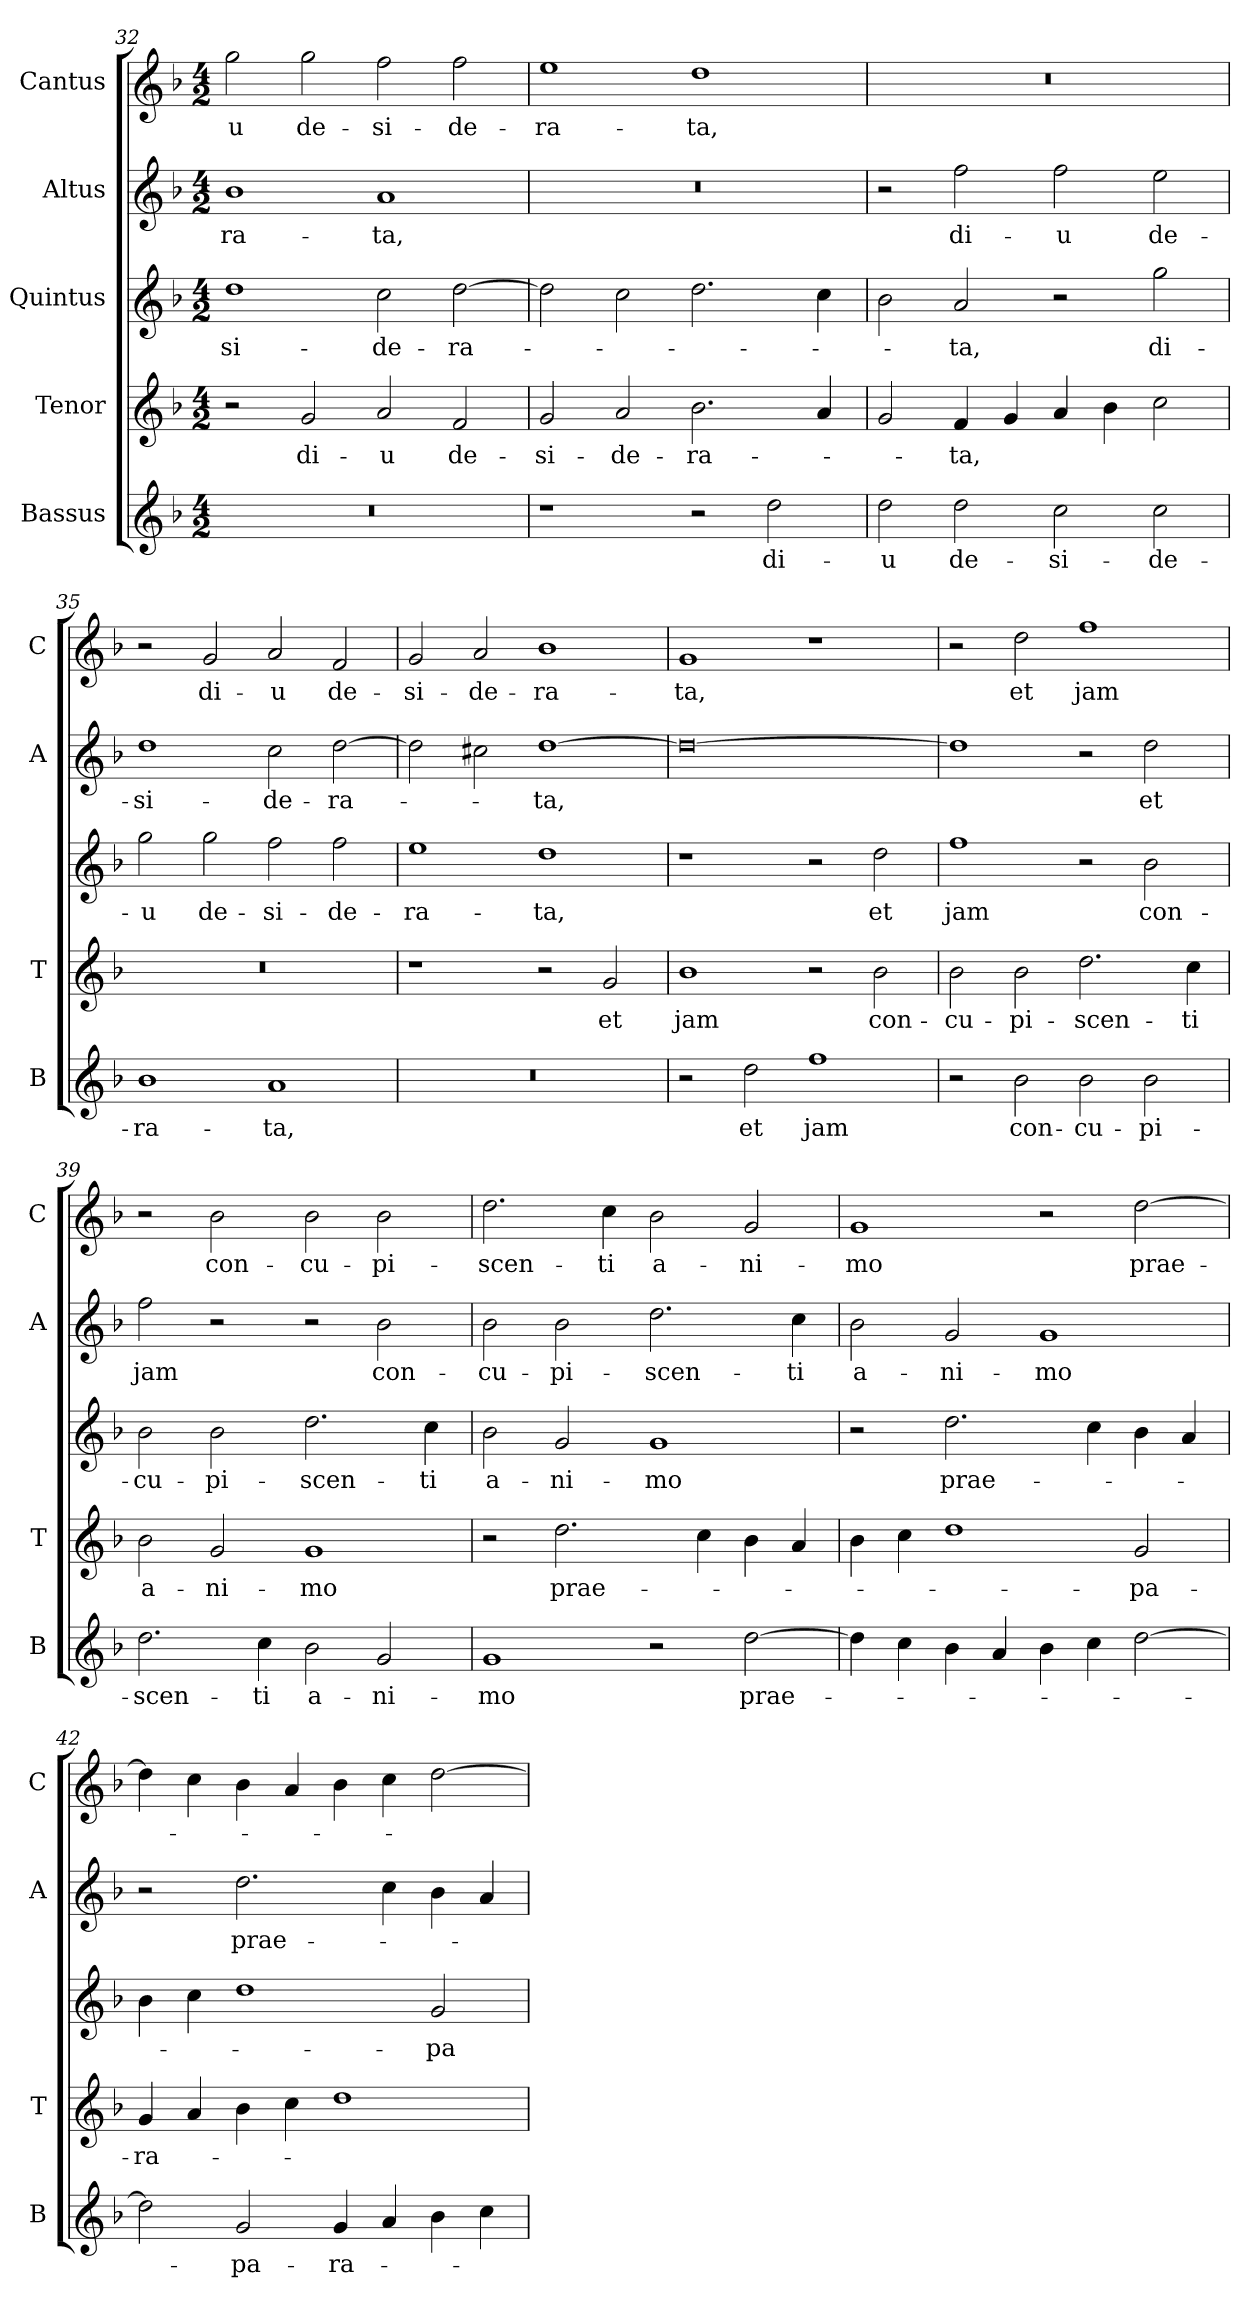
**kern	**text	**kern	**text	**kern	**text	**kern	**text	**kern	**text
*part5	*part5	*part4	*part4	*part3	*part3	*part2	*part2	*part1	*part1
*staff5	*staff5	*staff4	*staff4	*staff3	*staff3	*staff2	*staff2	*staff1	*staff1
*I"Bassus	*	*I"Tenor	*	*I"Quintus	*	*I"Altus	*	*I"Cantus	*
*I'B	*	*I'T	*	*	*	*I'A	*	*I'C	*
*clefG2	*	*clefG2	*	*clefG2	*	*clefG2	*	*clefG2	*
*k[b-]	*	*k[b-]	*	*k[b-]	*	*k[b-]	*	*k[b-]	*
*F:	*	*F:	*	*F:	*	*F:	*	*F:	*
*M4/2	*	*M4/2	*	*M4/2	*	*M4/2	*	*M4/2	*
=32	=32	=32	=32	=32	=32	=32	=32	=32	=32
!	!	!	!	!	!LO:LY:b	!	!LO:LY:b	!	!LO:LY:b
0r	.	2r	.	1dd	-si-	1b-	-ra-	2gg\	-u
!	!	!	!LO:LY:b	!	!	!	!	!	!LO:LY:b
.	.	2g/	di-	.	.	.	.	2gg\	de-
!	!	!	!LO:LY:b	!	!LO:LY:b	!	!LO:LY:b	!	!LO:LY:b
.	.	2a/	-u	2cc\	-de-	1a	-ta,	2ff\	-si-
!	!	!	!LO:LY:b	!	!LO:LY:b	!	!	!	!LO:LY:b
.	.	2f/	de-	[2dd\	-ra-	.	.	2ff\	-de-
=33	=33	=33	=33	=33	=33	=33	=33	=33	=33
!	!	!	!LO:LY:b	!	!	!	!	!	!LO:LY:b
1r	.	2g/	-si-	2dd\]	.	0r	.	1ee	-ra-
!	!	!	!LO:LY:b	!	!	!	!	!	!
.	.	2a/	-de-	2cc\	.	.	.	.	.
!	!	!	!LO:LY:b	!	!	!	!	!	!LO:LY:b
2r	.	2.b-\	-ra-	2.dd\	.	.	.	1dd	-ta,
!	!LO:LY:b	!	!	!	!	!	!	!	!
2dd\	di-	.	.	.	.	.	.	.	.
.	.	4a/	.	4cc\	.	.	.	.	.
=34	=34	=34	=34	=34	=34	=34	=34	=34	=34
!	!LO:LY:b	!	!	!	!	!	!	!	!
2dd\	-u	2g/	.	2b-\	.	2r	.	0r	.
!	!LO:LY:b	!	!LO:LY:b	!	!LO:LY:b	!	!LO:LY:b	!	!
2dd\	de-	4f/	-ta,	2a/	-ta,	2ff\	di-	.	.
.	.	4g/	.	.	.	.	.	.	.
!	!LO:LY:b	!	!	!	!	!	!LO:LY:b	!	!
2cc\	-si-	4a/	.	2r	.	2ff\	-u	.	.
.	.	4b-\	.	.	.	.	.	.	.
!	!LO:LY:b	!	!	!	!LO:LY:b	!	!LO:LY:b	!	!
2cc\	-de-	2cc\	.	2gg\	di-	2ee\	de-	.	.
=35	=35	=35	=35	=35	=35	=35	=35	=35	=35
!	!LO:LY:b	!	!	!	!LO:LY:b	!	!LO:LY:b	!	!
1b-	-ra-	0r	.	2gg\	-u	1dd	-si-	2r	.
!	!	!	!	!	!LO:LY:b	!	!	!	!LO:LY:b
.	.	.	.	2gg\	de-	.	.	2g/	di-
!	!LO:LY:b	!	!	!	!LO:LY:b	!	!LO:LY:b	!	!LO:LY:b
1a	-ta,	.	.	2ff\	-si-	2cc\	-de-	2a/	-u
!	!	!	!	!	!LO:LY:b	!	!LO:LY:b	!	!LO:LY:b
.	.	.	.	2ff\	-de-	[2dd\	-ra-	2f/	de-
!!LO:PB:g=z
=36	=36	=36	=36	=36	=36	=36	=36	=36	=36
!	!	!	!	!	!LO:LY:b	!	!	!	!LO:LY:b
0r	.	1r	.	1ee	-ra-	2dd\]	.	2g/	-si-
!	!	!	!	!	!	!	!	!	!LO:LY:b
.	.	.	.	.	.	2cc#X\	.	2a/	-de-
!	!	!	!	!	!LO:LY:b	!	!LO:LY:b	!	!LO:LY:b
.	.	2r	.	1dd	-ta,	[1dd	-ta,	1b-	-ra-
!	!	!	!LO:LY:b	!	!	!	!	!	!
.	.	2g/	et	.	.	.	.	.	.
=37	=37	=37	=37	=37	=37	=37	=37	=37	=37
!	!	!	!LO:LY:b	!	!	!	!	!	!LO:LY:b
2r	.	1b-	jam	1r	.	0dd_	.	1g	-ta,
!	!LO:LY:b	!	!	!	!	!	!	!	!
2dd\	et	.	.	.	.	.	.	.	.
!	!LO:LY:b	!	!	!	!	!	!	!	!
1ff	jam	2r	.	2r	.	.	.	1r	.
!	!	!	!LO:LY:b	!	!LO:LY:b	!	!	!	!
.	.	2b-\	con-	2dd\	et	.	.	.	.
=38	=38	=38	=38	=38	=38	=38	=38	=38	=38
!	!	!	!LO:LY:b	!	!LO:LY:b	!	!	!	!
2r	.	2b-\	-cu-	1ff	jam	1dd]	.	2r	.
!	!LO:LY:b	!	!LO:LY:b	!	!	!	!	!	!LO:LY:b
2b-\	con-	2b-\	-pi-	.	.	.	.	2dd\	et
!	!LO:LY:b	!	!LO:LY:b	!	!	!	!	!	!LO:LY:b
2b-\	-cu-	2.dd\	-scen-	2r	.	2r	.	1ff	jam
!	!LO:LY:b	!	!	!	!LO:LY:b	!	!LO:LY:b	!	!
2b-\	-pi-	.	.	2b-\	con-	2dd\	et	.	.
!	!	!	!LO:LY:b	!	!	!	!	!	!
.	.	4cc\	-ti	.	.	.	.	.	.
=39	=39	=39	=39	=39	=39	=39	=39	=39	=39
!	!LO:LY:b	!	!LO:LY:b	!	!LO:LY:b	!	!LO:LY:b	!	!
2.dd\	-scen-	2b-\	a-	2b-\	-cu-	2ff\	jam	2r	.
!	!	!	!LO:LY:b	!	!LO:LY:b	!	!	!	!LO:LY:b
.	.	2g/	-ni-	2b-\	-pi-	2r	.	2b-\	con-
!	!LO:LY:b	!	!	!	!	!	!	!	!
4cc\	-ti	.	.	.	.	.	.	.	.
!	!LO:LY:b	!	!LO:LY:b	!	!LO:LY:b	!	!	!	!LO:LY:b
2b-\	a-	1g	-mo	2.dd\	-scen-	2r	.	2b-\	-cu-
!	!LO:LY:b	!	!	!	!	!	!LO:LY:b	!	!LO:LY:b
2g/	-ni-	.	.	.	.	2b-\	con-	2b-\	-pi-
!	!	!	!	!	!LO:LY:b	!	!	!	!
.	.	.	.	4cc\	-ti	.	.	.	.
=40	=40	=40	=40	=40	=40	=40	=40	=40	=40
!	!LO:LY:b	!	!	!	!LO:LY:b	!	!LO:LY:b	!	!LO:LY:b
1g	-mo	2r	.	2b-\	a-	2b-\	-cu-	2.dd\	-scen-
!	!	!	!LO:LY:b	!	!LO:LY:b	!	!LO:LY:b	!	!
.	.	2.dd\	prae-	2g/	-ni-	2b-\	-pi-	.	.
!	!	!	!	!	!	!	!	!	!LO:LY:b
.	.	.	.	.	.	.	.	4cc\	-ti
!	!	!	!	!	!LO:LY:b	!	!LO:LY:b	!	!LO:LY:b
2r	.	.	.	1g	-mo	2.dd\	-scen-	2b-\	a-
.	.	4cc\	.	.	.	.	.	.	.
!	!LO:LY:b	!	!	!	!	!	!	!	!LO:LY:b
[2dd\	prae-	4b-\	.	.	.	.	.	2g/	-ni-
!	!	!	!	!	!	!	!LO:LY:b	!	!
.	.	4a/	.	.	.	4cc\	-ti	.	.
=41	=41	=41	=41	=41	=41	=41	=41	=41	=41
!	!	!	!	!	!	!	!LO:LY:b	!	!LO:LY:b
4dd\]	.	4b-\	.	2r	.	2b-\	a-	1g	-mo
4cc\	.	4cc\	.	.	.	.	.	.	.
!	!	!	!	!	!LO:LY:b	!	!LO:LY:b	!	!
4b-\	.	1dd	.	2.dd\	prae-	2g/	-ni-	.	.
4a/	.	.	.	.	.	.	.	.	.
!	!	!	!	!	!	!	!LO:LY:b	!	!
4b-\	.	.	.	.	.	1g	-mo	2r	.
4cc\	.	.	.	4cc\	.	.	.	.	.
!	!	!	!LO:LY:b	!	!	!	!	!	!LO:LY:b
[2dd\	.	2g/	-pa-	4b-\	.	.	.	[2dd\	prae-
.	.	.	.	4a/	.	.	.	.	.
!!LO:LB:g=z
=42	=42	=42	=42	=42	=42	=42	=42	=42	=42
!	!	!	!LO:LY:b	!	!	!	!	!	!
2dd\]	.	4g/	-ra-	4b-\	.	2r	.	4dd\]	.
.	.	4a/	.	4cc\	.	.	.	4cc\	.
!	!LO:LY:b	!	!	!	!	!	!LO:LY:b	!	!
2g/	-pa-	4b-\	.	1dd	.	2.dd\	prae-	4b-\	.
.	.	4cc\	.	.	.	.	.	4a/	.
!	!LO:LY:b	!	!	!	!	!	!	!	!
4g/	-ra-	1dd	.	.	.	.	.	4b-\	.
4a/	.	.	.	.	.	4cc\	.	4cc\	.
!	!	!	!	!	!LO:LY:b	!	!	!	!
4b-\	.	.	.	2g/	-pa-	4b-\	.	[2dd\	.
4cc\	.	.	.	.	.	4a/	.	.	.
=	=	=	=	=	=	=	=	=	=
*-	*-	*-	*-	*-	*-	*-	*-	*-	*-
